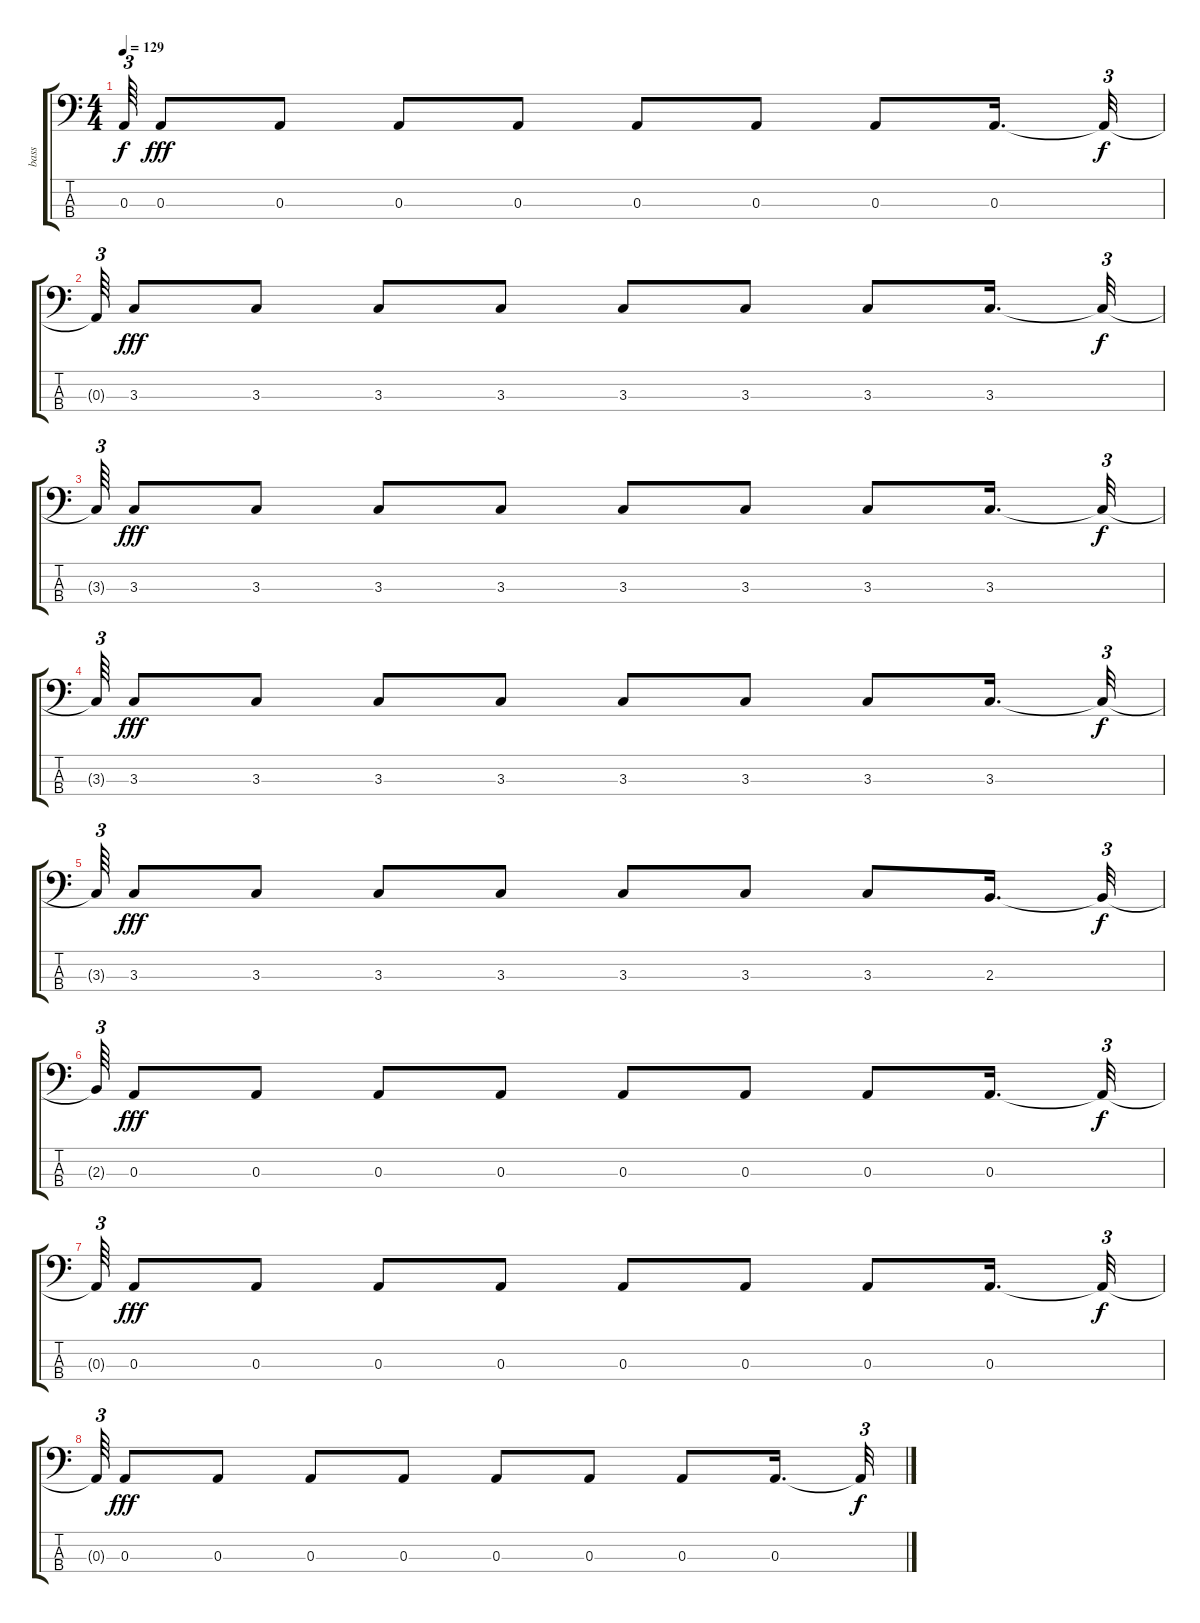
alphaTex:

\track ("bass" "bass") {instrument electricbasspick}
\staff {score tabs}
\tuning (G2 D2 A1 E1) {hide}
\ts (4 4)
\tempo 129
\clef f4
\ks c
0.3{t}.64{tu (3 2) dy f} 0.3.8{dy fff} 0.3.8 0.3.8 0.3.8 0.3.8 0.3.8 0.3.8 0.3.16{d} 0.3{t}.32{tu (3 2) dy f} |
0.3{t}.64{tu (3 2)} 3.3.8{dy fff} 3.3.8 3.3.8 3.3.8 3.3.8 3.3.8 3.3.8 3.3.16{d} 3.3{t}.32{tu (3 2) dy f} |
3.3{t}.64{tu (3 2)} 3.3.8{dy fff} 3.3.8 3.3.8 3.3.8 3.3.8 3.3.8 3.3.8 3.3.16{d} 3.3{t}.32{tu (3 2) dy f} |
3.3{t}.64{tu (3 2)} 3.3.8{dy fff} 3.3.8 3.3.8 3.3.8 3.3.8 3.3.8 3.3.8 3.3.16{d} 3.3{t}.32{tu (3 2) dy f} |
3.3{t}.64{tu (3 2)} 3.3.8{dy fff} 3.3.8 3.3.8 3.3.8 3.3.8 3.3.8 3.3.8 2.3.16{d} 2.3{t}.32{tu (3 2) dy f} |
2.3{t}.64{tu (3 2)} 0.3.8{dy fff} 0.3.8 0.3.8 0.3.8 0.3.8 0.3.8 0.3.8 0.3.16{d} 0.3{t}.32{tu (3 2) dy f} |
0.3{t}.64{tu (3 2)} 0.3.8{dy fff} 0.3.8 0.3.8 0.3.8 0.3.8 0.3.8 0.3.8 0.3.16{d} 0.3{t}.32{tu (3 2) dy f} |
0.3{t}.64{tu (3 2)} 0.3.8{dy fff} 0.3.8 0.3.8 0.3.8 0.3.8 0.3.8 0.3.8 0.3.16{d} 0.3{t}.32{tu (3 2) dy f}
